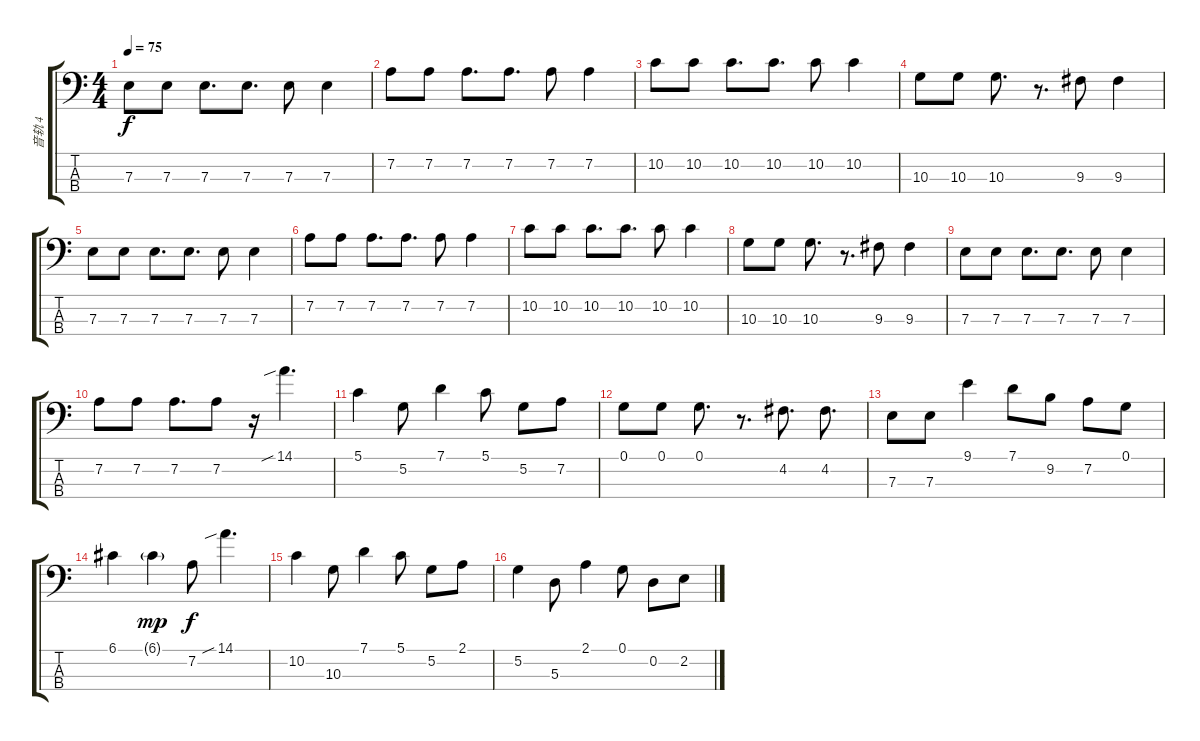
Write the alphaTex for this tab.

\track ("音轨 4" "音轨 4") {instrument electricbassfinger}
\staff {score tabs}
\tuning (G2 D2 A1 E1) {hide}
\ts (4 4)
\tempo 75
\clef f4
\ks c
7.3.8{dy f} 7.3.8 7.3.8{d} 7.3.8{d} 7.3.8 7.3.4 |
7.2.8 7.2.8 7.2.8{d} 7.2.8{d} 7.2.8 7.2.4 |
10.2.8 10.2.8 10.2.8{d} 10.2.8{d} 10.2.8 10.2.4 |
10.3.8 10.3.8 10.3.8{d} r.8{d} 9.3.8 9.3.4 |
7.3.8 7.3.8 7.3.8{d} 7.3.8{d} 7.3.8 7.3.4 |
7.2.8 7.2.8 7.2.8{d} 7.2.8{d} 7.2.8 7.2.4 |
10.2.8 10.2.8 10.2.8{d} 10.2.8{d} 10.2.8 10.2.4 |
10.3.8 10.3.8 10.3.8{d} r.8{d} 9.3.8 9.3.4 |
7.3.8 7.3.8 7.3.8{d} 7.3.8{d} 7.3.8 7.3.4 |
7.2.8 7.2.8 7.2.8{d} 7.2.8 r.16 14.1{sib}.4{d} |
5.1.4 5.2.8 7.1.4 5.1.8 5.2.8 7.2.8 |
0.1.8 0.1.8 0.1.8{d} r.8{d} 4.2.8{d} 4.2.8{d} |
7.3.8 7.3.8 9.1.4 7.1.8 9.2.8 7.2.8 0.1.8 |
6.1.4 6.1{g}.4{dy mp} 7.2.8{dy f} 14.1{sib}.4{d} |
10.2.4 10.3.8 7.1.4 5.1.8 5.2.8 2.1.8 |
5.2.4 5.3.8 2.1.4 0.1.8 0.2.8 2.2.8
